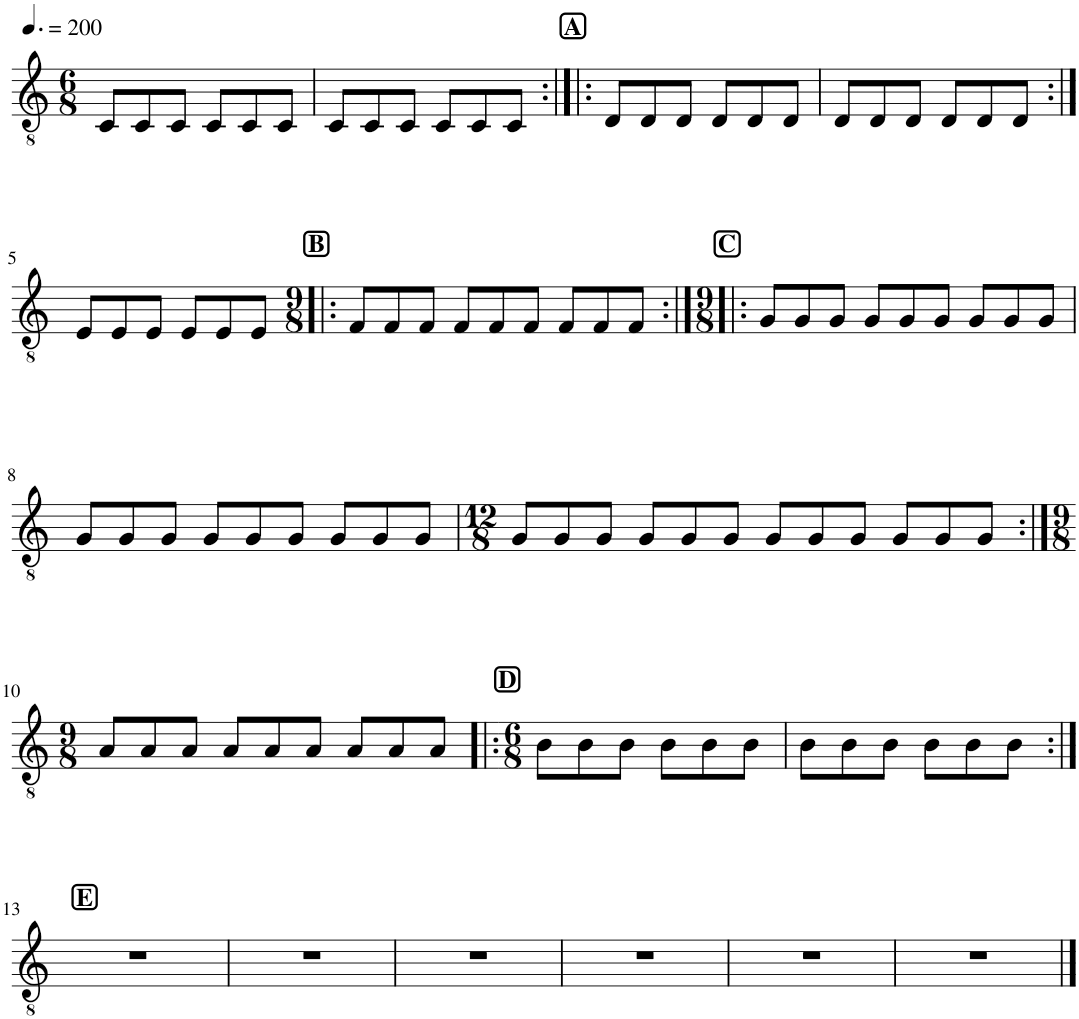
**kern
*part1
*staff1
*I"Gtr
*clefGv2
*k[]
*M6/8
*MM300
=1
8C/L
8C/
8C/J
8C/L
8C/
8C/J
=2
8C/L
8C/
8C/J
8C/L
8C/
8C/J
!!LO:REH:place=s1:a:B:fs=11:t=A
=3:|!|:
8D/L
8D/
8D/J
8D/L
8D/
8D/J
=4
8D/L
8D/
8D/J
8D/L
8D/
8D/J
!!LO:LB:g=z
=5:|!
8E/L
8E/
8E/J
8E/L
8E/
8E/J
!!LO:REH:place=s1:a:B:fs=11:t=B
=6!|:
*M9/8
8F/L
8F/
8F/J
8F/L
8F/
8F/J
8F/L
8F/
8F/J
!!LO:REH:place=s1:a:B:fs=11:t=C
=7:|!|:
*M9/8
8G/L
8G/
8G/J
8G/L
8G/
8G/J
8G/L
8G/
8G/J
!!LO:LB:g=z
=8
8G/L
8G/
8G/J
8G/L
8G/
8G/J
8G/L
8G/
8G/J
=9
*M12/8
8G/L
8G/
8G/J
8G/L
8G/
8G/J
8G/L
8G/
8G/J
8G/L
8G/
8G/J
!!LO:LB:g=z
=10:|!
*M9/8
8A/L
8A/
8A/J
8A/L
8A/
8A/J
8A/L
8A/
8A/J
!!LO:REH:place=s1:a:B:fs=11:t=D
=11
*M6/8
8B\L
8B\
8B\J
8B\L
8B\
8B\J
=12
8B\L
8B\
8B\J
8B\L
8B\
8B\J
!!LO:LB:g=z
!!LO:REH:place=s1:a:B:fs=11:t=E
=13:|!
2.r
=14
2.r
=15
2.r
=16
2.r
=17
2.r
=18
2.r
==
*-
